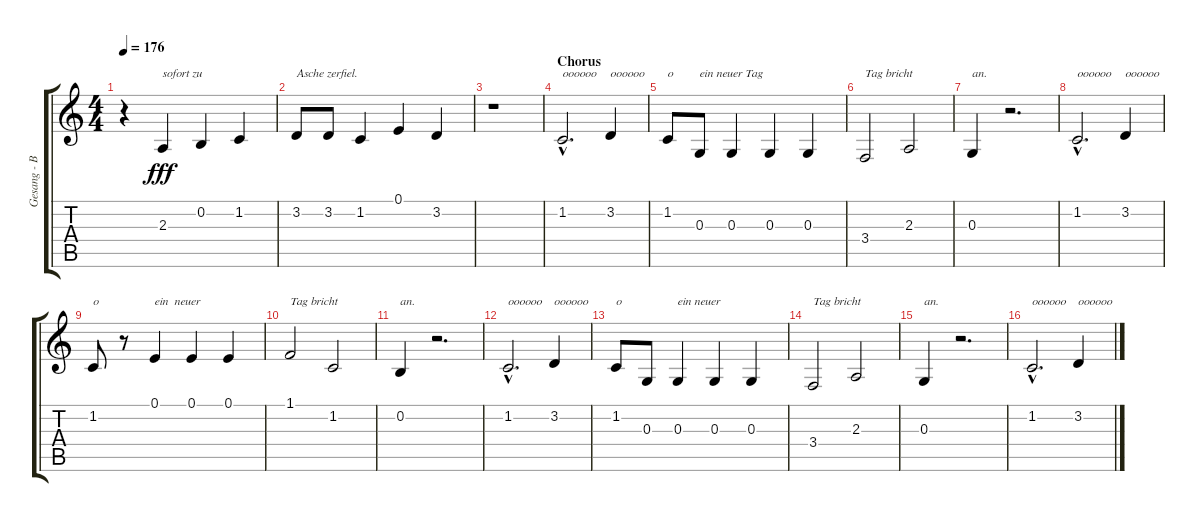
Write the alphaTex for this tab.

\track ("Gesang - Bela B." "Gesang - B") {instrument lead8bassandlead}
\staff {score tabs}
\tuning (E4 B3 G3 D3 A2 E2) {hide}
\ts (4 4)
\tempo 176
\clef g2
\ks c
r.4{dy fff} 2.3.4{txt "sofort zu"} 0.2.4 1.2.4 |
3.2.8{txt "Asche zerfiel."} 3.2.8 1.2.4 0.1.4 3.2.4 |
r.1 |
\section ("" "Chorus")
1.2{hac}.2{d txt "oooooo"} 3.2.4{txt "oooooo"} |
1.2.8{txt "o"} 0.3.8{txt "ein neuer Tag"} 0.3.4 0.3.4 0.3.4 |
3.4.2{txt "Tag bricht"} 2.3.2 |
0.3.4{txt "an."} r.2{d} |
1.2{hac}.2{d txt "oooooo"} 3.2.4{txt "oooooo"} |
1.2.8{txt "o"} r.8 0.1.4{txt "ein  neuer"} 0.1.4 0.1.4 |
1.1.2{txt "Tag bricht"} 1.2.2 |
0.2.4{txt "an."} r.2{d} |
1.2{hac}.2{d txt "oooooo"} 3.2.4{txt "oooooo"} |
1.2.8{txt "o"} 0.3.8 0.3.4{txt "ein neuer"} 0.3.4 0.3.4 |
3.4.2{txt "Tag bricht"} 2.3.2 |
0.3.4{txt "an."} r.2{d} |
1.2{hac}.2{d txt "oooooo"} 3.2.4{txt "oooooo"}
